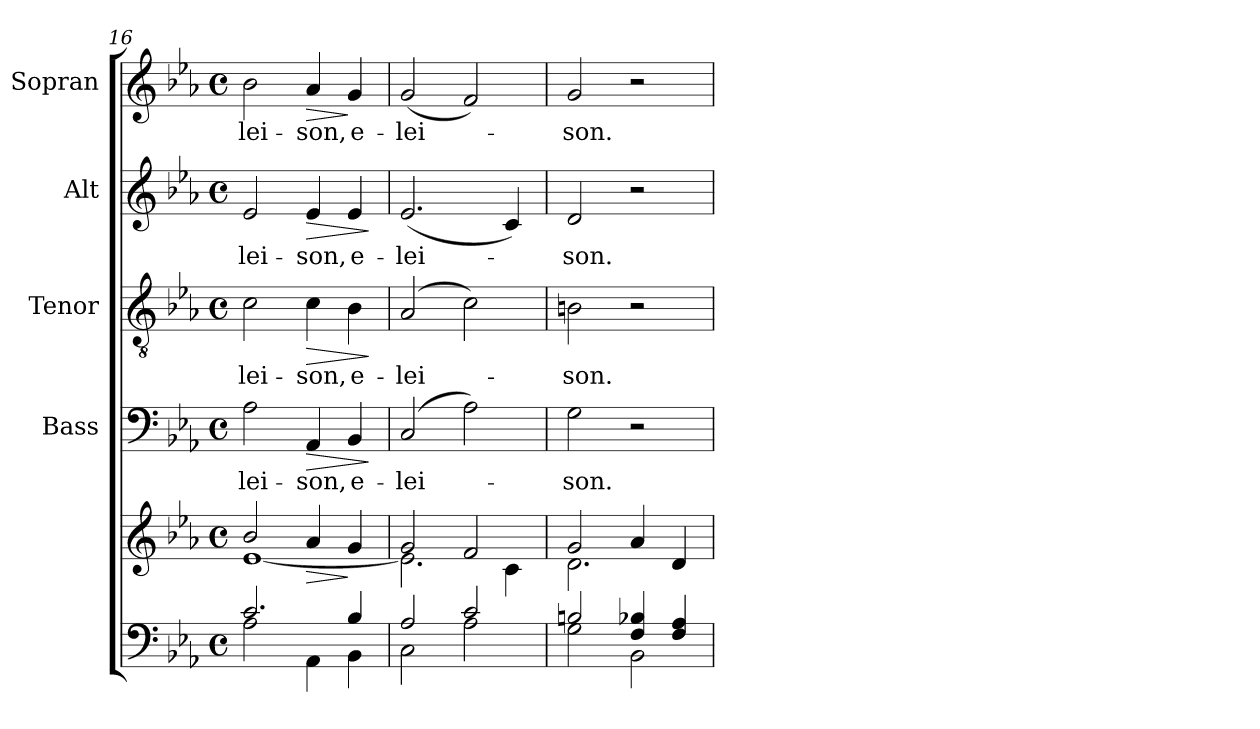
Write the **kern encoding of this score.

**kern	**kern	**dynam	**kern	**text	**dynam	**kern	**text	**dynam	**kern	**text	**dynam	**kern	**text	**dynam
*part5	*part5	*part5	*part4	*part4	*part4	*part3	*part3	*part3	*part2	*part2	*part2	*part1	*part1	*part1
*staff6	*staff5	*staff5/6	*staff4	*staff4	*staff4	*staff3	*staff3	*staff3	*staff2	*staff2	*staff2	*staff1	*staff1	*staff1
*	*	*	*I"Bass	*	*	*I"Tenor	*	*	*I"Alt	*	*	*I"Sopran	*	*
*	*	*	*I'B.	*	*	*I'T.	*	*	*I'A.	*	*	*I'S.	*	*
*clefF4	*clefG2	*	*clefF4	*	*	*clefGv2	*	*	*clefG2	*	*	*clefG2	*	*
*k[b-e-a-]	*k[b-e-a-]	*	*k[b-e-a-]	*	*	*k[b-e-a-]	*	*	*k[b-e-a-]	*	*	*k[b-e-a-]	*	*
*E-:	*E-:	*	*E-:	*	*	*E-:	*	*	*E-:	*	*	*E-:	*	*
*M4/4	*M4/4	*	*M4/4	*	*	*M4/4	*	*	*M4/4	*	*	*M4/4	*	*
*met(c)	*met(c)	*	*met(c)	*	*	*met(c)	*	*	*met(c)	*	*	*met(c)	*	*
=16	=16	=16	=16	=16	=16	=16	=16	=16	=16	=16	=16	=16	=16	=16
*^	*^	*	*	*	*	*	*	*	*	*	*	*	*	*
!	!	!	!	!	!	!LO:LY:b	!	!	!LO:LY:b	!	!	!LO:LY:b	!	!	!LO:LY:b	!
2.c/	2A-\	2b-/	[<1e-	.	2A-\	-lei-	.	2c\	-lei-	.	2e-/	-lei-	.	2b-\	-lei-	.
!	!	!	!	!LO:HP:b	!	!LO:LY:b	!LO:HP:b	!	!LO:LY:b	!LO:HP:b	!	!LO:LY:b	!LO:HP:b	!	!LO:LY:b	!LO:HP:b
.	4AA-\	4a-/	.	>	4AA-/	-son,	>	4c\	-son,	>	4e-/	-son,	>	4a-/	-son,	>
!	!	!	!	!	!	!LO:LY:b	!	!	!LO:LY:b	!	!	!LO:LY:b	!	!	!LO:LY:b	!
4B-/	4BB-\	4g/	.	]	4BB-/	e-	.	4B-\	e-	.	4e-/	e-	.	4g/	e-	]
*v	*v	*	*	*	*	*	*	*	*	*	*	*	*	*	*	*
*	*v	*v	*	*	*	*	*	*	*	*	*	*	*	*	*
.	.	.	.	.	]	.	.	]	.	.	]	.	.	.
=17	=17	=17	=17	=17	=17	=17	=17	=17	=17	=17	=17	=17	=17	=17
*^	*^	*	*	*	*	*	*	*	*	*	*	*	*	*
!	!	!	!	!	!	!LO:LY:b	!	!	!LO:LY:b	!	!	!LO:LY:b	!	!	!LO:LY:b	!
2A-/	2C\	2g/	2.e-\]	.	(2C/	-lei-	.	(2A-/	-lei-	.	(<2.e-/	-lei-	.	(<2g/	-lei-	.
2c/	2A-\	2f/	.	.	2A-\)	.	.	2c\)	.	.	.	.	.	2f/)	.	.
.	.	.	4c\	.	.	.	.	.	.	.	4c/)	.	.	.	.	.
!!LO:LB:g=z
=18	=18	=18	=18	=18	=18	=18	=18	=18	=18	=18	=18	=18	=18	=18	=18	=18
!	!	!	!	!	!	!LO:LY:b	!	!	!LO:LY:b	!	!	!LO:LY:b	!	!	!LO:LY:b	!
2Bn/	2G\	2g/	2.d\	.	2G\	-son.	.	2Bn\	-son.	.	2d/	-son.	.	2g/	-son.	.
4F/ 4B-X/	2BB-\	4a-/	.	.	2r	.	.	2r	.	.	2r	.	.	2r	.	.
4F/ 4A-/	.	4d/	4ryy	.	.	.	.	.	.	.	.	.	.	.	.	.
*v	*v	*	*	*	*	*	*	*	*	*	*	*	*	*	*	*
*	*v	*v	*	*	*	*	*	*	*	*	*	*	*	*	*
=	=	=	=	=	=	=	=	=	=	=	=	=	=	=
*-	*-	*-	*-	*-	*-	*-	*-	*-	*-	*-	*-	*-	*-	*-
